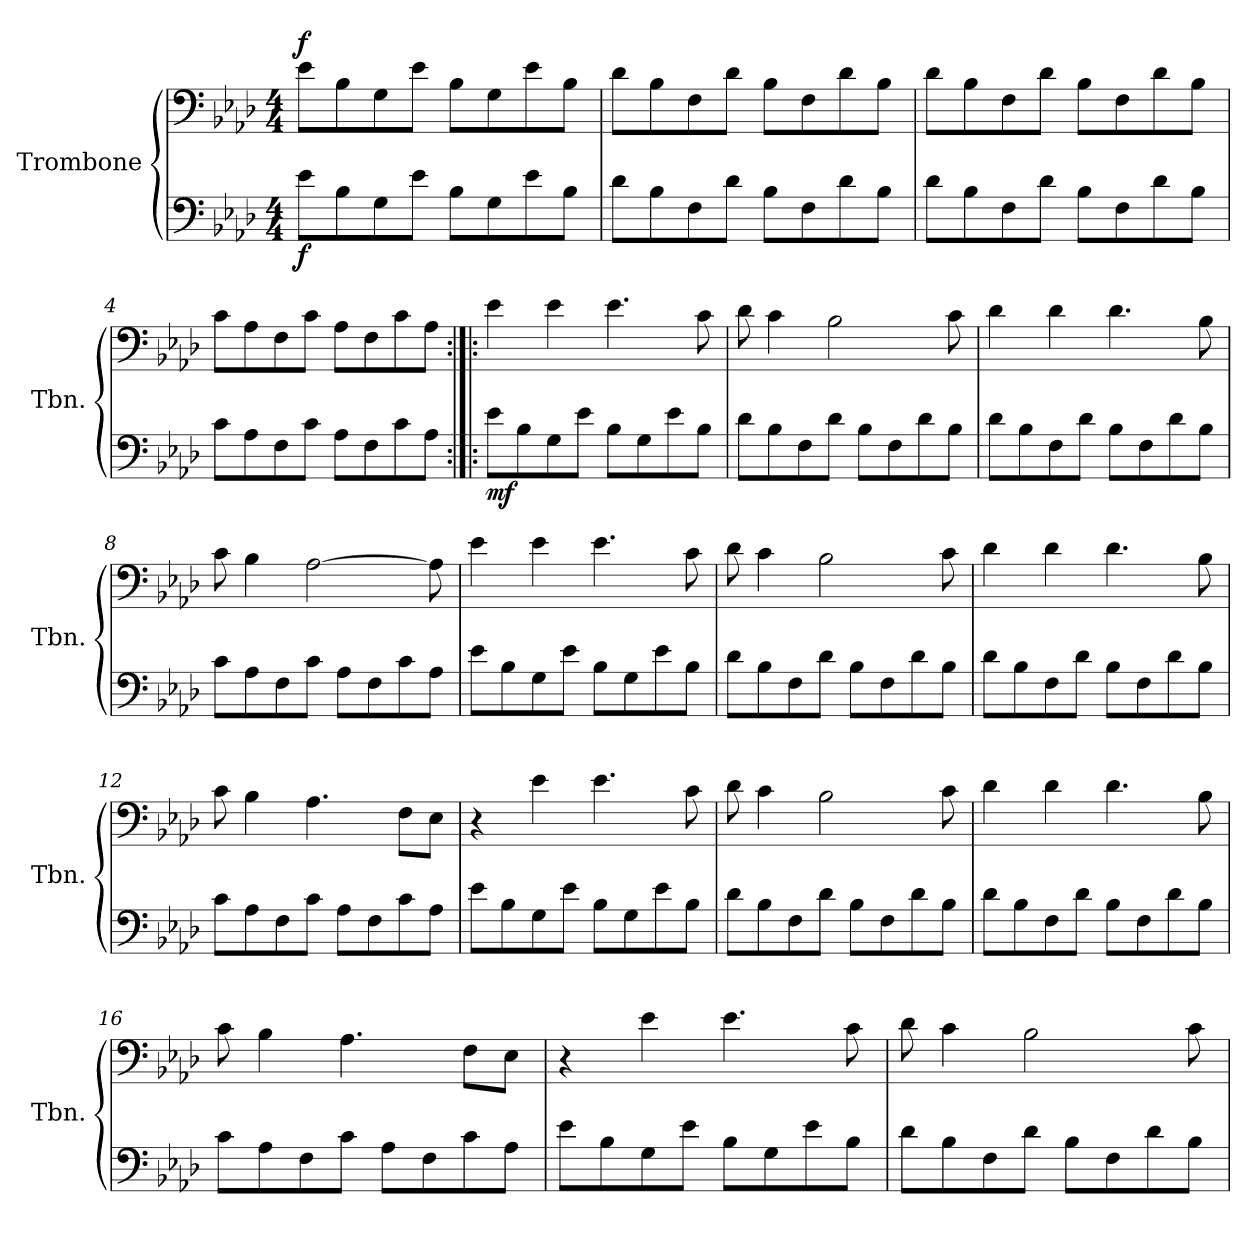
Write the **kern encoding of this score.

**kern	**dynam	**kern	**dynam
*part2	*part2	*part1	*part1
*staff2	*staff2	*staff1	*staff1
*I"Trombone	*	*I"Trombone	*
*I'Tbn.	*	*I'Tbn.	*
*clefF4	*	*clefF4	*
*k[b-e-a-d-]	*	*k[b-e-a-d-]	*
*M4/4	*	*M4/4	*
*MM125	*	*MM125	*
=1	=1	=1	=1
!	!LO:DY:b	!	!LO:DY:a
8e-\L	f	8e-\L	f
8B-\	.	8B-\	.
8G\	.	8G\	.
8e-\J	.	8e-\J	.
8B-\L	.	8B-\L	.
8G\	.	8G\	.
8e-\	.	8e-\	.
8B-\J	.	8B-\J	.
=2	=2	=2	=2
8d-\L	.	8d-\L	.
8B-\	.	8B-\	.
8F\	.	8F\	.
8d-\J	.	8d-\J	.
8B-\L	.	8B-\L	.
8F\	.	8F\	.
8d-\	.	8d-\	.
8B-\J	.	8B-\J	.
=3	=3	=3	=3
8d-\L	.	8d-\L	.
8B-\	.	8B-\	.
8F\	.	8F\	.
8d-\J	.	8d-\J	.
8B-\L	.	8B-\L	.
8F\	.	8F\	.
8d-\	.	8d-\	.
8B-\J	.	8B-\J	.
=4	=4	=4	=4
8c\L	.	8c\L	.
8A-\	.	8A-\	.
8F\	.	8F\	.
8c\J	.	8c\J	.
8A-\L	.	8A-\L	.
8F\	.	8F\	.
8c\	.	8c\	.
8A-\J	.	8A-\J	.
!!LO:LB:g=z
=5:|!|:	=5:|!|:	=5:|!|:	=5:|!|:
!	!LO:DY:b	!	!
8e-\L	mf	4e-\	.
8B-\	.	.	.
8G\	.	4e-\	.
8e-\J	.	.	.
8B-\L	.	4.e-\	.
8G\	.	.	.
8e-\	.	.	.
8B-\J	.	8c\	.
=6	=6	=6	=6
8d-\L	.	8d-\	.
8B-\	.	4c\	.
8F\	.	.	.
8d-\J	.	2B-\	.
8B-\L	.	.	.
8F\	.	.	.
8d-\	.	.	.
8B-\J	.	8c\	.
=7	=7	=7	=7
8d-\L	.	4d-\	.
8B-\	.	.	.
8F\	.	4d-\	.
8d-\J	.	.	.
8B-\L	.	4.d-\	.
8F\	.	.	.
8d-\	.	.	.
8B-\J	.	8B-\	.
=8	=8	=8	=8
8c\L	.	8c\	.
8A-\	.	4B-\	.
8F\	.	.	.
8c\J	.	[2A-\	.
8A-\L	.	.	.
8F\	.	.	.
8c\	.	.	.
8A-\J	.	8A-\]	.
!!LO:LB:g=z
=9	=9	=9	=9
8e-\L	.	4e-\	.
8B-\	.	.	.
8G\	.	4e-\	.
8e-\J	.	.	.
8B-\L	.	4.e-\	.
8G\	.	.	.
8e-\	.	.	.
8B-\J	.	8c\	.
=10	=10	=10	=10
8d-\L	.	8d-\	.
8B-\	.	4c\	.
8F\	.	.	.
8d-\J	.	2B-\	.
8B-\L	.	.	.
8F\	.	.	.
8d-\	.	.	.
8B-\J	.	8c\	.
=11	=11	=11	=11
8d-\L	.	4d-\	.
8B-\	.	.	.
8F\	.	4d-\	.
8d-\J	.	.	.
8B-\L	.	4.d-\	.
8F\	.	.	.
8d-\	.	.	.
8B-\J	.	8B-\	.
=12	=12	=12	=12
8c\L	.	8c\	.
8A-\	.	4B-\	.
8F\	.	.	.
8c\J	.	4.A-\	.
8A-\L	.	.	.
8F\	.	.	.
8c\	.	8F\L	.
8A-\J	.	8E-\J	.
=13	=13	=13	=13
8e-\L	.	4r	.
8B-\	.	.	.
8G\	.	4e-\	.
8e-\J	.	.	.
8B-\L	.	4.e-\	.
8G\	.	.	.
8e-\	.	.	.
8B-\J	.	8c\	.
!!LO:LB:g=z
=14	=14	=14	=14
8d-\L	.	8d-\	.
8B-\	.	4c\	.
8F\	.	.	.
8d-\J	.	2B-\	.
8B-\L	.	.	.
8F\	.	.	.
8d-\	.	.	.
8B-\J	.	8c\	.
=15	=15	=15	=15
8d-\L	.	4d-\	.
8B-\	.	.	.
8F\	.	4d-\	.
8d-\J	.	.	.
8B-\L	.	4.d-\	.
8F\	.	.	.
8d-\	.	.	.
8B-\J	.	8B-\	.
=16	=16	=16	=16
8c\L	.	8c\	.
8A-\	.	4B-\	.
8F\	.	.	.
8c\J	.	4.A-\	.
8A-\L	.	.	.
8F\	.	.	.
8c\	.	8F\L	.
8A-\J	.	8E-\J	.
=17	=17	=17	=17
8e-\L	.	4r	.
8B-\	.	.	.
8G\	.	4e-\	.
8e-\J	.	.	.
8B-\L	.	4.e-\	.
8G\	.	.	.
8e-\	.	.	.
8B-\J	.	8c\	.
=18	=18	=18	=18
8d-\L	.	8d-\	.
8B-\	.	4c\	.
8F\	.	.	.
8d-\J	.	2B-\	.
8B-\L	.	.	.
8F\	.	.	.
8d-\	.	.	.
8B-\J	.	8c\	.
=	=	=	=
*-	*-	*-	*-
